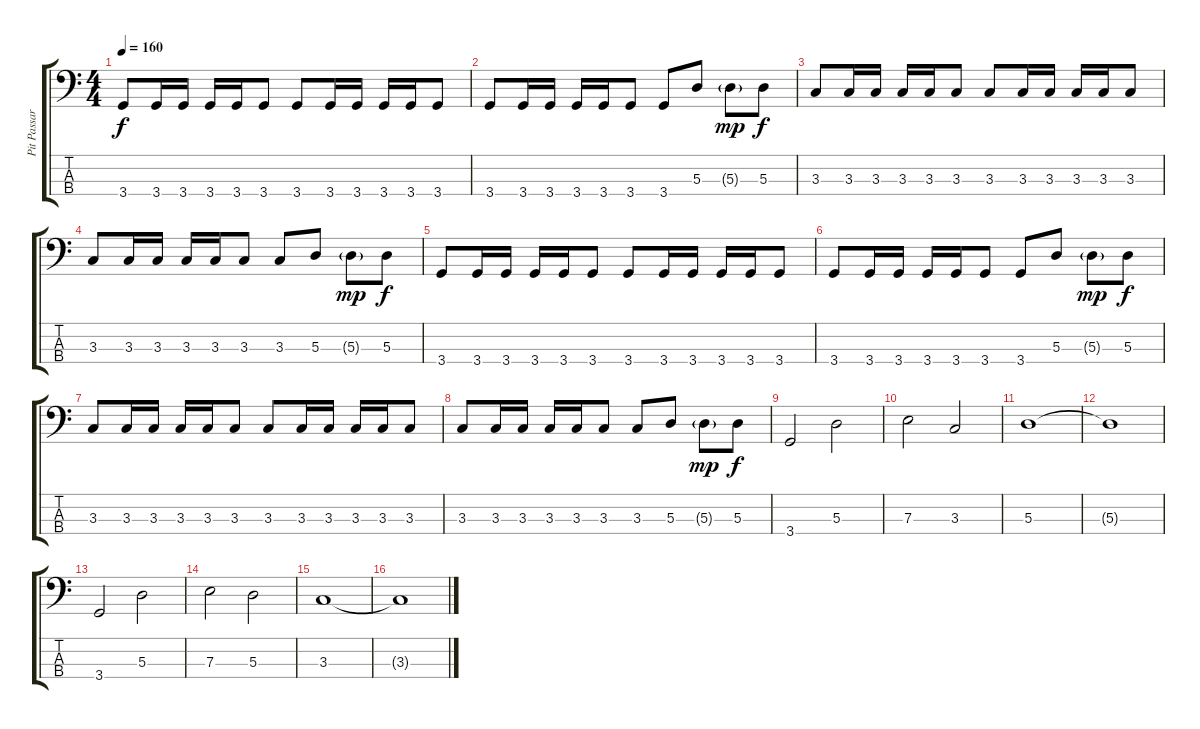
\track ("Pit Passarell" "Pit Passar") {instrument electricbassfinger}
\staff {score tabs}
\tuning (G2 D2 A1 E1) {hide}
\ts (4 4)
\tempo 160
\clef f4
\ks c
3.4.8{dy f} 3.4.16 3.4.16 3.4.16 3.4.16 3.4.8 3.4.8 3.4.16 3.4.16 3.4.16 3.4.16 3.4.8 |
3.4.8 3.4.16 3.4.16 3.4.16 3.4.16 3.4.8 3.4.8 5.3.8 5.3{g}.8{dy mp} 5.3.8{dy f} |
3.3.8 3.3.16 3.3.16 3.3.16 3.3.16 3.3.8 3.3.8 3.3.16 3.3.16 3.3.16 3.3.16 3.3.8 |
3.3.8 3.3.16 3.3.16 3.3.16 3.3.16 3.3.8 3.3.8 5.3.8 5.3{g}.8{dy mp} 5.3.8{dy f} |
3.4.8 3.4.16 3.4.16 3.4.16 3.4.16 3.4.8 3.4.8 3.4.16 3.4.16 3.4.16 3.4.16 3.4.8 |
3.4.8 3.4.16 3.4.16 3.4.16 3.4.16 3.4.8 3.4.8 5.3.8 5.3{g}.8{dy mp} 5.3.8{dy f} |
3.3.8 3.3.16 3.3.16 3.3.16 3.3.16 3.3.8 3.3.8 3.3.16 3.3.16 3.3.16 3.3.16 3.3.8 |
3.3.8 3.3.16 3.3.16 3.3.16 3.3.16 3.3.8 3.3.8 5.3.8 5.3{g}.8{dy mp} 5.3.8{dy f} |
3.4.2 5.3.2 |
7.3.2 3.3.2 |
5.3.1 |
5.3{t}.1 |
3.4.2 5.3.2 |
7.3.2 5.3.2 |
3.3.1 |
3.3{t}.1
